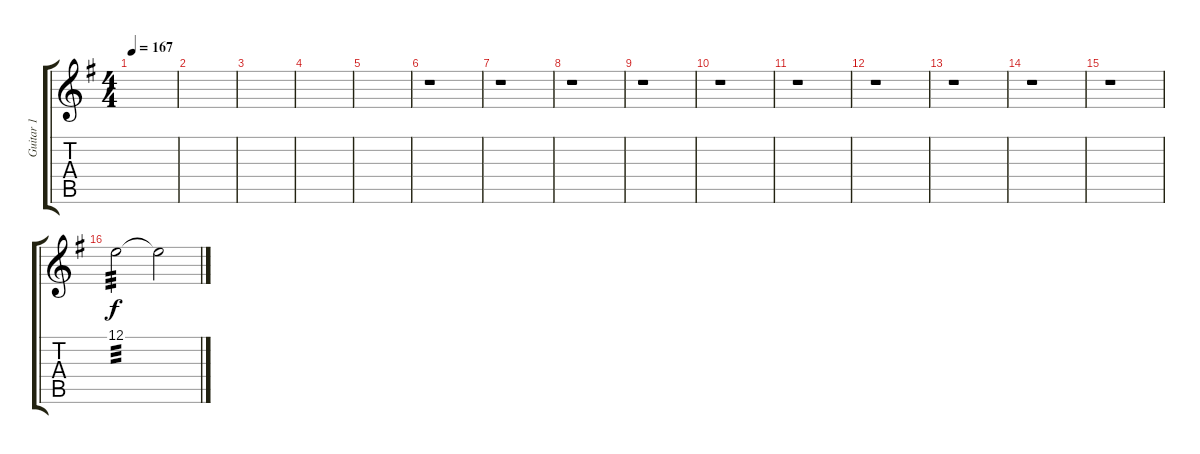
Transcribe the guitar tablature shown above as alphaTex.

\track ("Guitar 1" "Guitar 1") {instrument voiceoohs}
\staff {score tabs}
\tuning (E4 B3 G3 D3 A2 E2) {hide}
\ts (4 4)
\tempo 167
\clef g2
\ks eminor
|
|
|
|
|
r.1 |
r.1 |
r.1 |
r.1 |
r.1 |
r.1 |
r.1 |
r.1 |
r.1 |
r.1 |
12.1.2{tp 3} 12.1{t}.2
